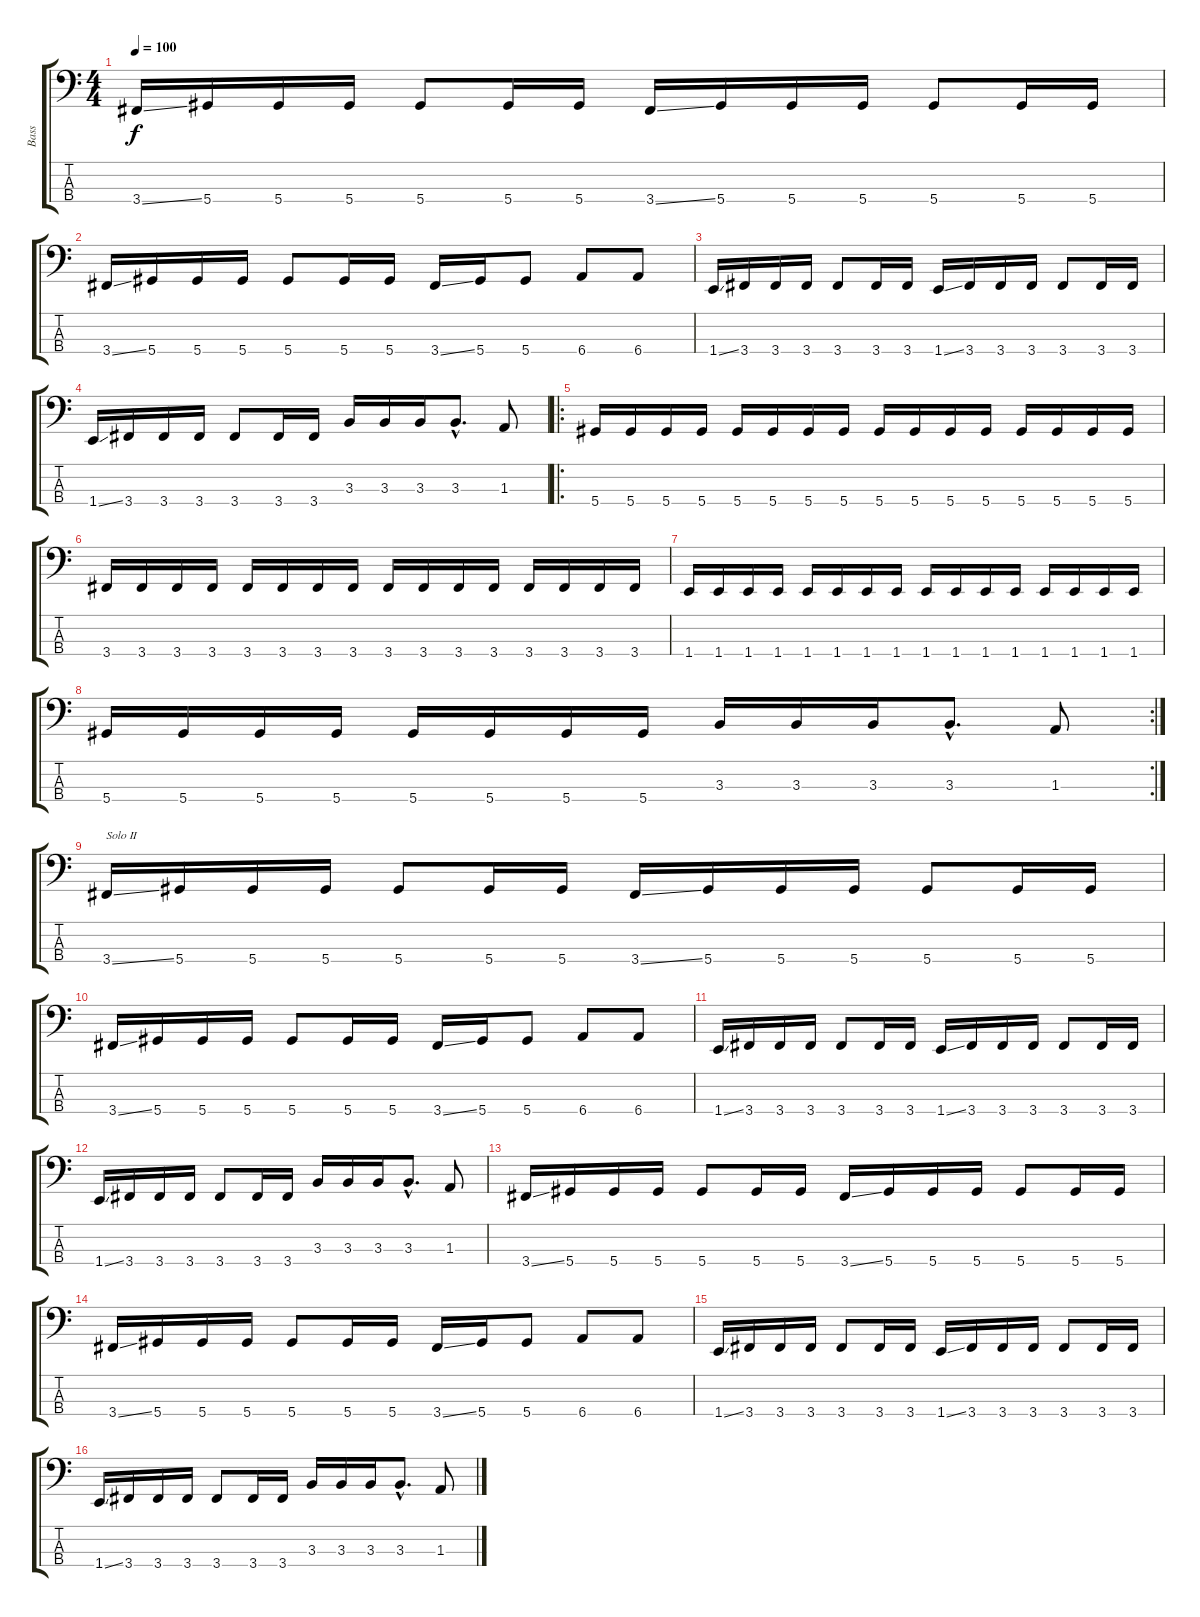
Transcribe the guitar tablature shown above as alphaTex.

\track ("Bass" "Bass") {instrument slapbass2}
\staff {score tabs}
\tuning (Gb2 Db2 Ab1 Eb1) {hide}
\ts (4 4)
\tempo 100
\clef f4
\ks c
3.4{ss}.16{dy f} 5.4.16 5.4.16 5.4.16 5.4.8 5.4.16 5.4.16 3.4{ss}.16 5.4.16 5.4.16 5.4.16 5.4.8 5.4.16 5.4.16 |
3.4{ss}.16 5.4.16 5.4.16 5.4.16 5.4.8 5.4.16 5.4.16 3.4{ss}.16 5.4.16 5.4.8 6.4.8 6.4.8 |
1.4{ss}.16 3.4.16 3.4.16 3.4.16 3.4.8 3.4.16 3.4.16 1.4{ss}.16 3.4.16 3.4.16 3.4.16 3.4.8 3.4.16 3.4.16 |
1.4{ss}.16 3.4.16 3.4.16 3.4.16 3.4.8 3.4.16 3.4.16 3.3.16 3.3.16 3.3.16 3.3{hac}.8{d} 1.3.8 |
\ro
5.4.16 5.4.16 5.4.16 5.4.16 5.4.16 5.4.16 5.4.16 5.4.16 5.4.16 5.4.16 5.4.16 5.4.16 5.4.16 5.4.16 5.4.16 5.4.16 |
3.4.16 3.4.16 3.4.16 3.4.16 3.4.16 3.4.16 3.4.16 3.4.16 3.4.16 3.4.16 3.4.16 3.4.16 3.4.16 3.4.16 3.4.16 3.4.16 |
1.4.16 1.4.16 1.4.16 1.4.16 1.4.16 1.4.16 1.4.16 1.4.16 1.4.16 1.4.16 1.4.16 1.4.16 1.4.16 1.4.16 1.4.16 1.4.16 |
\rc 2
5.4.16 5.4.16 5.4.16 5.4.16 5.4.16 5.4.16 5.4.16 5.4.16 3.3.16 3.3.16 3.3.16 3.3{hac}.8{d} 1.3.8 |
3.4{ss}.16{txt "Solo II"} 5.4.16 5.4.16 5.4.16 5.4.8 5.4.16 5.4.16 3.4{ss}.16 5.4.16 5.4.16 5.4.16 5.4.8 5.4.16 5.4.16 |
3.4{ss}.16 5.4.16 5.4.16 5.4.16 5.4.8 5.4.16 5.4.16 3.4{ss}.16 5.4.16 5.4.8 6.4.8 6.4.8 |
1.4{ss}.16 3.4.16 3.4.16 3.4.16 3.4.8 3.4.16 3.4.16 1.4{ss}.16 3.4.16 3.4.16 3.4.16 3.4.8 3.4.16 3.4.16 |
1.4{ss}.16 3.4.16 3.4.16 3.4.16 3.4.8 3.4.16 3.4.16 3.3.16 3.3.16 3.3.16 3.3{hac}.8{d} 1.3.8 |
3.4{ss}.16 5.4.16 5.4.16 5.4.16 5.4.8 5.4.16 5.4.16 3.4{ss}.16 5.4.16 5.4.16 5.4.16 5.4.8 5.4.16 5.4.16 |
3.4{ss}.16 5.4.16 5.4.16 5.4.16 5.4.8 5.4.16 5.4.16 3.4{ss}.16 5.4.16 5.4.8 6.4.8 6.4.8 |
1.4{ss}.16 3.4.16 3.4.16 3.4.16 3.4.8 3.4.16 3.4.16 1.4{ss}.16 3.4.16 3.4.16 3.4.16 3.4.8 3.4.16 3.4.16 |
1.4{ss}.16 3.4.16 3.4.16 3.4.16 3.4.8 3.4.16 3.4.16 3.3.16 3.3.16 3.3.16 3.3{hac}.8{d} 1.3.8
